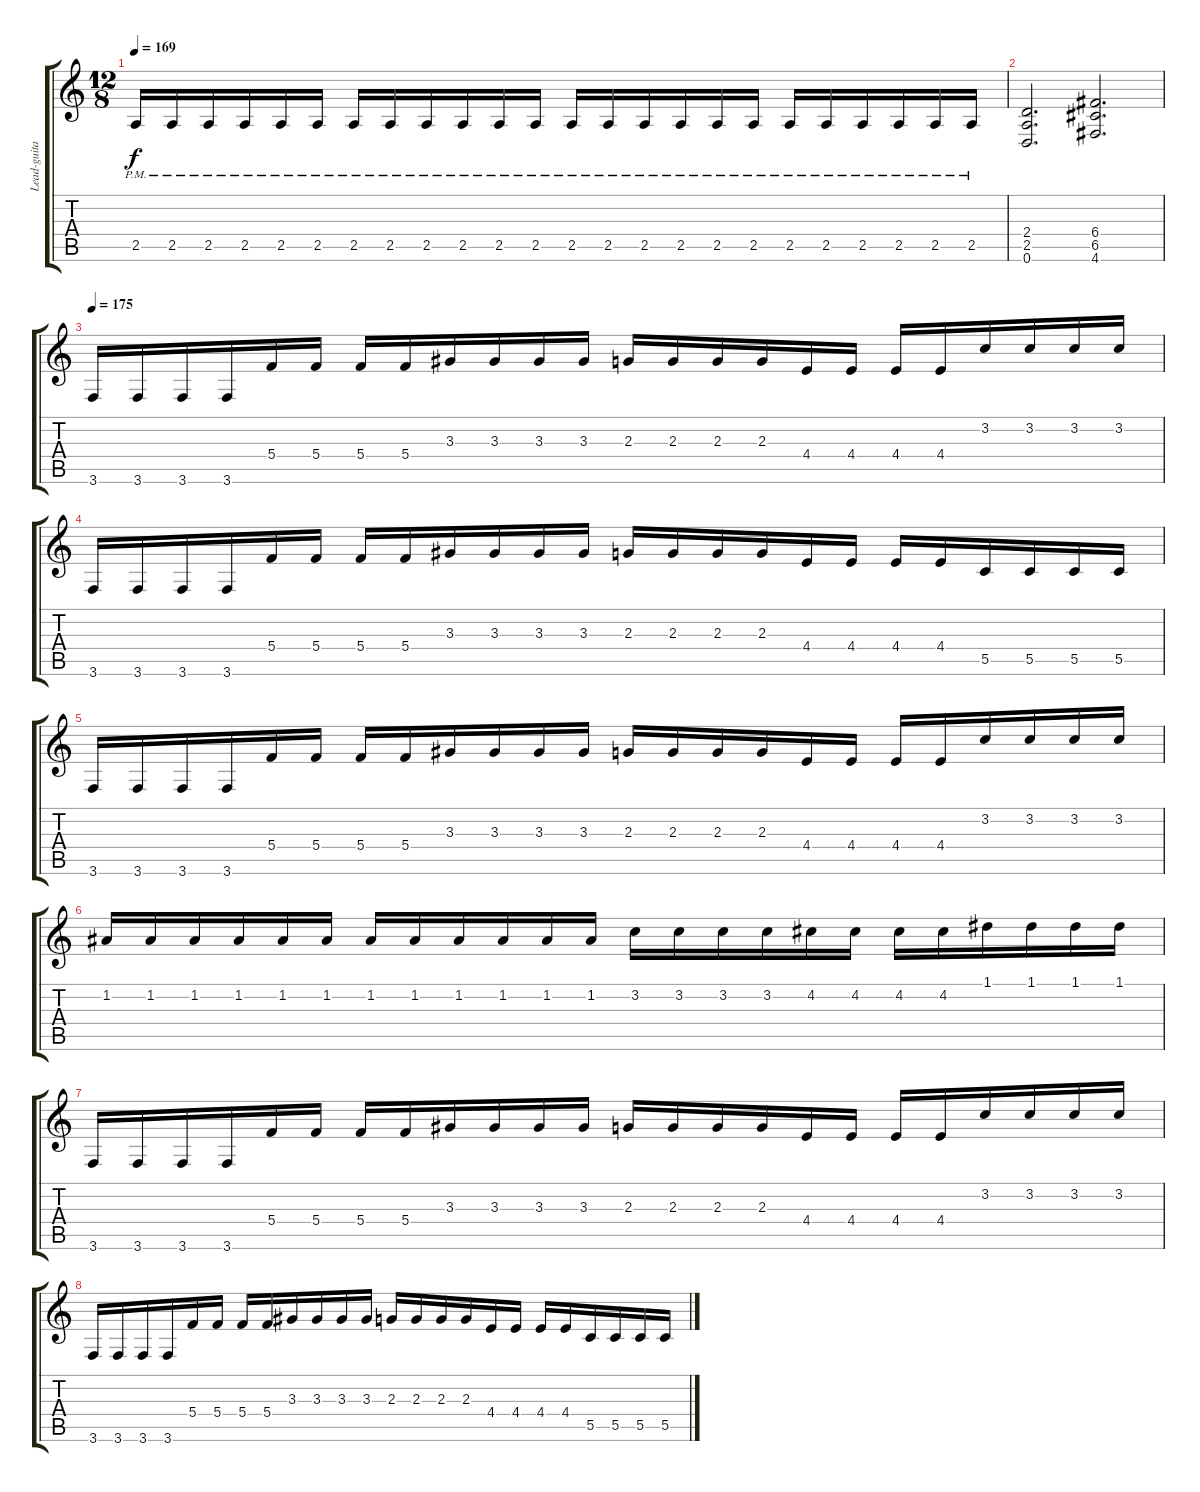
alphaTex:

\track ("Lead-guitar - Galder" "Lead-guita") {instrument distortionguitar}
\staff {score tabs}
\tuning (D4 A3 F3 C3 G2 D2) {hide}
\ts (12 8)
\tempo 169
\clef g2
\ks c
2.5{pm}.16{dy f} 2.5{pm}.16 2.5{pm}.16 2.5{pm}.16 2.5{pm}.16 2.5{pm}.16 2.5{pm}.16 2.5{pm}.16 2.5{pm}.16 2.5{pm}.16 2.5{pm}.16 2.5{pm}.16 2.5{pm}.16 2.5{pm}.16 2.5{pm}.16 2.5{pm}.16 2.5{pm}.16 2.5{pm}.16 2.5{pm}.16 2.5{pm}.16 2.5{pm}.16 2.5{pm}.16 2.5{pm}.16 2.5{pm}.16 |
(2.4 2.5 0.6).2{d} (6.4 6.5 4.6).2{d} |
\tempo 175
3.6.16 3.6.16 3.6.16 3.6.16 5.4.16 5.4.16 5.4.16 5.4.16 3.3.16 3.3.16 3.3.16 3.3.16 2.3.16 2.3.16 2.3.16 2.3.16 4.4.16 4.4.16 4.4.16 4.4.16 3.2.16 3.2.16 3.2.16 3.2.16 |
3.6.16 3.6.16 3.6.16 3.6.16 5.4.16 5.4.16 5.4.16 5.4.16 3.3.16 3.3.16 3.3.16 3.3.16 2.3.16 2.3.16 2.3.16 2.3.16 4.4.16 4.4.16 4.4.16 4.4.16 5.5.16 5.5.16 5.5.16 5.5.16 |
3.6.16 3.6.16 3.6.16 3.6.16 5.4.16 5.4.16 5.4.16 5.4.16 3.3.16 3.3.16 3.3.16 3.3.16 2.3.16 2.3.16 2.3.16 2.3.16 4.4.16 4.4.16 4.4.16 4.4.16 3.2.16 3.2.16 3.2.16 3.2.16 |
1.2.16 1.2.16 1.2.16 1.2.16 1.2.16 1.2.16 1.2.16 1.2.16 1.2.16 1.2.16 1.2.16 1.2.16 3.2.16 3.2.16 3.2.16 3.2.16 4.2.16 4.2.16 4.2.16 4.2.16 1.1.16 1.1.16 1.1.16 1.1.16 |
3.6.16 3.6.16 3.6.16 3.6.16 5.4.16 5.4.16 5.4.16 5.4.16 3.3.16 3.3.16 3.3.16 3.3.16 2.3.16 2.3.16 2.3.16 2.3.16 4.4.16 4.4.16 4.4.16 4.4.16 3.2.16 3.2.16 3.2.16 3.2.16 |
3.6.16 3.6.16 3.6.16 3.6.16 5.4.16 5.4.16 5.4.16 5.4.16 3.3.16 3.3.16 3.3.16 3.3.16 2.3.16 2.3.16 2.3.16 2.3.16 4.4.16 4.4.16 4.4.16 4.4.16 5.5.16 5.5.16 5.5.16 5.5.16
